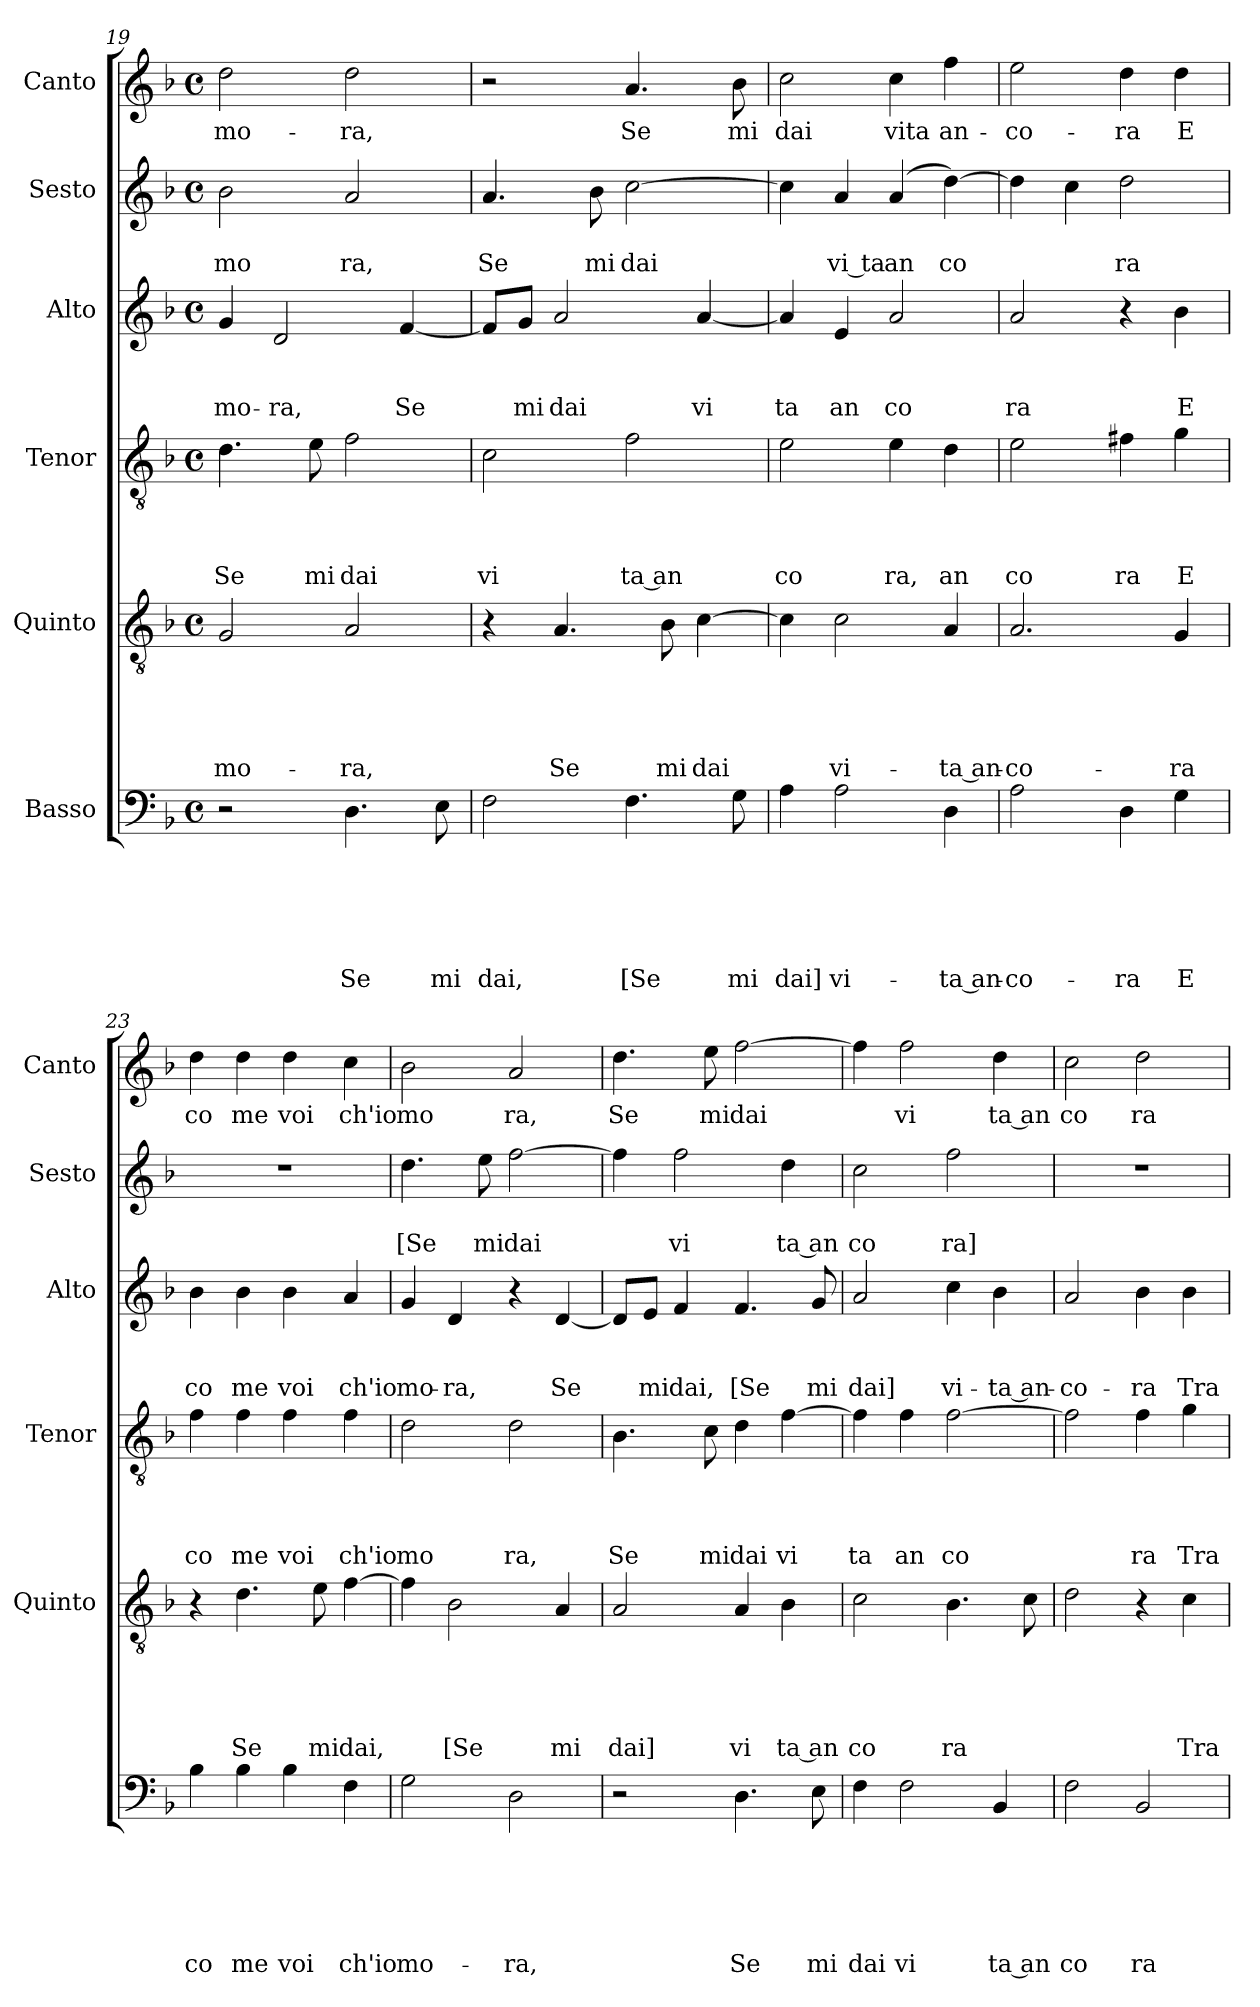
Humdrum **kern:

**kern	**text	**text	**text	**text	**text	**text	**kern	**text	**text	**text	**text	**text	**kern	**text	**text	**text	**text	**kern	**text	**text	**text	**kern	**text	**text	**kern	**text
*part6	*part6	*part6	*part6	*part6	*part6	*part6	*part5	*part5	*part5	*part5	*part5	*part5	*part4	*part4	*part4	*part4	*part4	*part3	*part3	*part3	*part3	*part2	*part2	*part2	*part1	*part1
*staff6	*staff6	*staff6	*staff6	*staff6	*staff6	*staff6	*staff5	*staff5	*staff5	*staff5	*staff5	*staff5	*staff4	*staff4	*staff4	*staff4	*staff4	*staff3	*staff3	*staff3	*staff3	*staff2	*staff2	*staff2	*staff1	*staff1
*I"Basso	*	*	*	*	*	*	*I"Quinto	*	*	*	*	*	*I"Tenor	*	*	*	*	*I"Alto	*	*	*	*I"Sesto	*	*	*I"Canto	*
*	*	*	*	*	*	*	*I'Quinto	*	*	*	*	*	*I'Tenor	*	*	*	*	*I'Alto	*	*	*	*I'Sesto	*	*	*I'Canto	*
*clefF4	*	*	*	*	*	*	*clefGv2	*	*	*	*	*	*clefGv2	*	*	*	*	*clefG2	*	*	*	*clefG2	*	*	*clefG2	*
*k[b-]	*	*	*	*	*	*	*k[b-]	*	*	*	*	*	*k[b-]	*	*	*	*	*k[b-]	*	*	*	*k[b-]	*	*	*k[b-]	*
*F:	*	*	*	*	*	*	*F:	*	*	*	*	*	*F:	*	*	*	*	*F:	*	*	*	*F:	*	*	*F:	*
*M4/4	*	*	*	*	*	*	*M4/4	*	*	*	*	*	*M4/4	*	*	*	*	*M4/4	*	*	*	*M4/4	*	*	*M4/4	*
*met(c)	*	*	*	*	*	*	*met(c)	*	*	*	*	*	*met(c)	*	*	*	*	*met(c)	*	*	*	*met(c)	*	*	*met(c)	*
=19	=19	=19	=19	=19	=19	=19	=19	=19	=19	=19	=19	=19	=19	=19	=19	=19	=19	=19	=19	=19	=19	=19	=19	=19	=19	=19
!	!	!	!	!	!	!	!	!	!	!	!	!LO:LY:b	!	!	!	!	!LO:LY:b	!	!	!	!LO:LY:b	!	!	!LO:LY:b	!	!LO:LY:b
2r	.	.	.	.	.	.	2G/	.	.	.	.	mo-	4.d\	.	.	.	Se	4g/	.	.	mo-	2b-\	.	mo	2dd\	mo-
!	!	!	!	!	!	!	!	!	!	!	!	!	!	!	!	!	!	!	!	!	!LO:LY:b	!	!	!	!	!
.	.	.	.	.	.	.	.	.	.	.	.	.	.	.	.	.	.	2d/	.	.	-ra,	.	.	.	.	.
!	!	!	!	!	!	!	!	!	!	!	!	!	!	!	!	!	!LO:LY:b	!	!	!	!	!	!	!	!	!
.	.	.	.	.	.	.	.	.	.	.	.	.	8e\	.	.	.	mi	.	.	.	.	.	.	.	.	.
!	!	!	!	!	!	!LO:LY:b	!	!	!	!	!	!LO:LY:b	!	!	!	!	!LO:LY:b	!	!	!	!	!	!	!LO:LY:b	!	!LO:LY:b
4.D\	.	.	.	.	.	Se	2A/	.	.	.	.	-ra,	2f\	.	.	.	dai	.	.	.	.	2a/	.	ra,	2dd\	-ra,
!	!	!	!	!	!	!	!	!	!	!	!	!	!	!	!	!	!	!	!	!	!LO:LY:b	!	!	!	!	!
.	.	.	.	.	.	.	.	.	.	.	.	.	.	.	.	.	.	[<4f/	.	.	Se	.	.	.	.	.
!	!	!	!	!	!	!LO:LY:b	!	!	!	!	!	!	!	!	!	!	!	!	!	!	!	!	!	!	!	!
8E\	.	.	.	.	.	mi	.	.	.	.	.	.	.	.	.	.	.	.	.	.	.	.	.	.	.	.
=20	=20	=20	=20	=20	=20	=20	=20	=20	=20	=20	=20	=20	=20	=20	=20	=20	=20	=20	=20	=20	=20	=20	=20	=20	=20	=20
!	!	!	!	!	!	!LO:LY:b	!	!	!	!	!	!	!	!	!	!	!LO:LY:b	!	!	!	!	!	!	!LO:LY:b	!	!
2F\	.	.	.	.	.	dai,	4r	.	.	.	.	.	2c\	.	.	.	vi	8f/L]	.	.	.	4.a/	.	Se	2r	.
!	!	!	!	!	!	!	!	!	!	!	!	!	!	!	!	!	!	!	!	!	!LO:LY:b	!	!	!	!	!
.	.	.	.	.	.	.	.	.	.	.	.	.	.	.	.	.	.	8g/J	.	.	mi	.	.	.	.	.
!	!	!	!	!	!	!	!	!	!	!	!	!LO:LY:b	!	!	!	!	!	!	!	!	!LO:LY:b	!	!	!	!	!
.	.	.	.	.	.	.	4.A/	.	.	.	.	Se	.	.	.	.	.	2a/	.	.	dai	.	.	.	.	.
!	!	!	!	!	!	!	!	!	!	!	!	!	!	!	!	!	!	!	!	!	!	!	!	!LO:LY:b	!	!
.	.	.	.	.	.	.	.	.	.	.	.	.	.	.	.	.	.	.	.	.	.	8b-\	.	mi	.	.
!	!	!	!	!	!	!LO:LY:b	!	!	!	!	!	!	!	!	!	!	!LO:LY:b:rj	!	!	!	!	!	!	!LO:LY:b	!	!LO:LY:b
4.F\	.	.	.	.	.	[Se	.	.	.	.	.	.	2f\	.	.	.	ta an	.	.	.	.	[>2cc\	.	dai	4.a/	Se
!	!	!	!	!	!	!	!	!	!	!	!	!LO:LY:b	!	!	!	!	!	!	!	!	!	!	!	!	!	!
.	.	.	.	.	.	.	8B-\	.	.	.	.	mi	.	.	.	.	.	.	.	.	.	.	.	.	.	.
!	!	!	!	!	!	!	!	!	!	!	!	!LO:LY:b	!	!	!	!	!	!	!	!	!LO:LY:b	!	!	!	!	!
.	.	.	.	.	.	.	[>4c\	.	.	.	.	dai	.	.	.	.	.	[<4a/	.	.	vi	.	.	.	.	.
!	!	!	!	!	!	!LO:LY:b	!	!	!	!	!	!	!	!	!	!	!	!	!	!	!	!	!	!	!	!LO:LY:b
8G\	.	.	.	.	.	mi	.	.	.	.	.	.	.	.	.	.	.	.	.	.	.	.	.	.	8b-\	mi
=21	=21	=21	=21	=21	=21	=21	=21	=21	=21	=21	=21	=21	=21	=21	=21	=21	=21	=21	=21	=21	=21	=21	=21	=21	=21	=21
!	!	!	!	!	!	!LO:LY:b	!	!	!	!	!	!	!	!	!	!	!LO:LY:b	!	!	!	!LO:LY:b	!	!	!	!	!LO:LY:b
4A\	.	.	.	.	.	dai]	4c\]	.	.	.	.	.	2e\	.	.	.	co	4a/]	.	.	ta	4cc\]	.	.	2cc\	dai
!	!	!	!	!	!	!LO:LY:b	!	!	!	!	!	!LO:LY:b	!	!	!	!	!	!	!	!	!LO:LY:b	!	!	!LO:LY:b	!	!
2A\	.	.	.	.	.	vi-	2c\	.	.	.	.	vi-	.	.	.	.	.	4e/	.	.	an	4a/	.	vi ta	.	.
!	!	!	!	!	!	!	!	!	!	!	!	!	!	!	!	!	!LO:LY:b	!	!	!	!LO:LY:b	!	!	!LO:LY:b	!	!LO:LY:b
.	.	.	.	.	.	.	.	.	.	.	.	.	4e\	.	.	.	ra,	2a/	.	.	co	(4a/	.	an	4cc\	vita
!	!	!	!	!	!	!LO:LY:b:rj	!	!	!	!	!	!LO:LY:b:rj	!	!	!	!	!LO:LY:b	!	!	!	!	!	!	!LO:LY:b	!	!LO:LY:b
4D\	.	.	.	.	.	-ta an-	4A/	.	.	.	.	-ta an-	4d\	.	.	.	an	.	.	.	.	[>4dd\)	.	co	4ff\	an-
=22	=22	=22	=22	=22	=22	=22	=22	=22	=22	=22	=22	=22	=22	=22	=22	=22	=22	=22	=22	=22	=22	=22	=22	=22	=22	=22
!	!	!	!	!	!	!LO:LY:b	!	!	!	!	!	!LO:LY:b	!	!	!	!	!LO:LY:b	!	!	!	!LO:LY:b	!	!	!	!	!LO:LY:b
2A\	.	.	.	.	.	-co-	2.A/	.	.	.	.	-co-	2e\	.	.	.	co	2a/	.	.	ra	4dd\]	.	.	2ee\	-co-
.	.	.	.	.	.	.	.	.	.	.	.	.	.	.	.	.	.	.	.	.	.	4cc\	.	.	.	.
!	!	!	!	!	!	!LO:LY:b	!	!	!	!	!	!	!	!	!	!	!LO:LY:b	!	!	!	!	!	!	!LO:LY:b	!	!LO:LY:b
4D\	.	.	.	.	.	-ra	.	.	.	.	.	.	4f#X\	.	.	.	ra	4r	.	.	.	2dd\	.	ra	4dd\	-ra
!	!	!	!	!	!	!LO:LY:b	!	!	!	!	!	!LO:LY:b	!	!	!	!	!LO:LY:b	!	!	!	!LO:LY:b	!	!	!	!	!LO:LY:b
4G\	.	.	.	.	.	E	4G/	.	.	.	.	-ra	4g\	.	.	.	E	4b-\	.	.	E	.	.	.	4dd\	E
=23	=23	=23	=23	=23	=23	=23	=23	=23	=23	=23	=23	=23	=23	=23	=23	=23	=23	=23	=23	=23	=23	=23	=23	=23	=23	=23
!	!	!	!	!	!	!LO:LY:b	!	!	!	!	!	!	!	!	!	!	!LO:LY:b	!	!	!	!LO:LY:b	!	!	!	!	!LO:LY:b
4B-\	.	.	.	.	.	co	4r	.	.	.	.	.	4f\	.	.	.	co	4b-\	.	.	co	1r	.	.	4dd\	co
!	!	!	!	!	!	!LO:LY:b	!	!	!	!	!	!LO:LY:b	!	!	!	!	!LO:LY:b	!	!	!	!LO:LY:b	!	!	!	!	!LO:LY:b
4B-\	.	.	.	.	.	me	4.d\	.	.	.	.	Se	4f\	.	.	.	me	4b-\	.	.	me	.	.	.	4dd\	me
!	!	!	!	!	!	!LO:LY:b	!	!	!	!	!	!	!	!	!	!	!LO:LY:b	!	!	!	!LO:LY:b	!	!	!	!	!LO:LY:b
4B-\	.	.	.	.	.	voi	.	.	.	.	.	.	4f\	.	.	.	voi	4b-\	.	.	voi	.	.	.	4dd\	voi
!	!	!	!	!	!	!	!	!	!	!	!	!LO:LY:b	!	!	!	!	!	!	!	!	!	!	!	!	!	!
.	.	.	.	.	.	.	8e\	.	.	.	.	mi	.	.	.	.	.	.	.	.	.	.	.	.	.	.
!	!	!	!	!	!	!LO:LY:b	!	!	!	!	!	!LO:LY:b	!	!	!	!	!LO:LY:b	!	!	!	!LO:LY:b	!	!	!	!	!LO:LY:b
4F\	.	.	.	.	.	ch'io	[<4f\	.	.	.	.	dai,	4f\	.	.	.	ch'io	4a/	.	.	ch'io	.	.	.	4cc\	ch'io
!!LO:LB:g=z
=24	=24	=24	=24	=24	=24	=24	=24	=24	=24	=24	=24	=24	=24	=24	=24	=24	=24	=24	=24	=24	=24	=24	=24	=24	=24	=24
!	!	!	!	!	!	!LO:LY:b	!	!	!	!	!	!	!	!	!	!	!LO:LY:b	!	!	!	!LO:LY:b	!	!	!LO:LY:b	!	!LO:LY:b
2G\	.	.	.	.	.	mo-	4f\]	.	.	.	.	.	2d\	.	.	.	mo	4g/	.	.	mo-	4.dd\	.	[Se	2b-\	mo
!	!	!	!	!	!	!	!	!	!	!	!	!LO:LY:b	!	!	!	!	!	!	!	!	!LO:LY:b	!	!	!	!	!
.	.	.	.	.	.	.	2B-\	.	.	.	.	[Se	.	.	.	.	.	4d/	.	.	-ra,	.	.	.	.	.
!	!	!	!	!	!	!	!	!	!	!	!	!	!	!	!	!	!	!	!	!	!	!	!	!LO:LY:b	!	!
.	.	.	.	.	.	.	.	.	.	.	.	.	.	.	.	.	.	.	.	.	.	8ee\	.	mi	.	.
!	!	!	!	!	!	!LO:LY:b	!	!	!	!	!	!	!	!	!	!	!LO:LY:b	!	!	!	!	!	!	!LO:LY:b	!	!LO:LY:b
2D\	.	.	.	.	.	-ra,	.	.	.	.	.	.	2d\	.	.	.	ra,	4r	.	.	.	[>2ff\	.	dai	2a/	ra,
!	!	!	!	!	!	!	!	!	!	!	!	!LO:LY:b	!	!	!	!	!	!	!	!	!LO:LY:b	!	!	!	!	!
.	.	.	.	.	.	.	4A/	.	.	.	.	mi	.	.	.	.	.	[<4d/	.	.	Se	.	.	.	.	.
=25	=25	=25	=25	=25	=25	=25	=25	=25	=25	=25	=25	=25	=25	=25	=25	=25	=25	=25	=25	=25	=25	=25	=25	=25	=25	=25
!	!	!	!	!	!	!	!	!	!	!	!	!LO:LY:b	!	!	!	!	!LO:LY:b	!	!	!	!	!	!	!	!	!LO:LY:b
2r	.	.	.	.	.	.	2A/	.	.	.	.	dai]	4.B-\	.	.	.	Se	8d/L]	.	.	.	4ff\]	.	.	4.dd\	Se
!	!	!	!	!	!	!	!	!	!	!	!	!	!	!	!	!	!	!	!	!	!LO:LY:b	!	!	!	!	!
.	.	.	.	.	.	.	.	.	.	.	.	.	.	.	.	.	.	8e/J	.	.	mi	.	.	.	.	.
!	!	!	!	!	!	!	!	!	!	!	!	!	!	!	!	!	!	!	!	!	!LO:LY:b	!	!	!LO:LY:b	!	!
.	.	.	.	.	.	.	.	.	.	.	.	.	.	.	.	.	.	4f/	.	.	dai,	2ff\	.	vi	.	.
!	!	!	!	!	!	!	!	!	!	!	!	!	!	!	!	!	!LO:LY:b	!	!	!	!	!	!	!	!	!LO:LY:b
.	.	.	.	.	.	.	.	.	.	.	.	.	8c\	.	.	.	mi	.	.	.	.	.	.	.	8ee\	mi
!	!	!	!	!	!	!LO:LY:b	!	!	!	!	!	!LO:LY:b	!	!	!	!	!LO:LY:b	!	!	!	!LO:LY:b	!	!	!	!	!LO:LY:b
4.D\	.	.	.	.	.	Se	4A/	.	.	.	.	vi	4d\	.	.	.	dai	4.f/	.	.	[Se	.	.	.	[>2ff\	dai
!	!	!	!	!	!	!	!	!	!	!	!	!LO:LY:b:rj	!	!	!	!	!LO:LY:b	!	!	!	!	!	!	!LO:LY:b:rj	!	!
.	.	.	.	.	.	.	4B-\	.	.	.	.	ta an	[>4f\	.	.	.	vi	.	.	.	.	4dd\	.	ta an	.	.
!	!	!	!	!	!	!LO:LY:b	!	!	!	!	!	!	!	!	!	!	!	!	!	!	!LO:LY:b	!	!	!	!	!
8E\	.	.	.	.	.	mi	.	.	.	.	.	.	.	.	.	.	.	8g/	.	.	mi	.	.	.	.	.
=26	=26	=26	=26	=26	=26	=26	=26	=26	=26	=26	=26	=26	=26	=26	=26	=26	=26	=26	=26	=26	=26	=26	=26	=26	=26	=26
!	!	!	!	!	!	!LO:LY:b	!	!	!	!	!	!LO:LY:b	!	!	!	!	!LO:LY:b	!	!	!	!LO:LY:b	!	!	!LO:LY:b	!	!
4F\	.	.	.	.	.	dai	2c\	.	.	.	.	co	4f\]	.	.	.	ta	2a/	.	.	dai]	2cc\	.	co	4ff\]	.
!	!	!	!	!	!	!LO:LY:b	!	!	!	!	!	!	!	!	!	!	!LO:LY:b	!	!	!	!	!	!	!	!	!LO:LY:b
2F\	.	.	.	.	.	vi	.	.	.	.	.	.	4f\	.	.	.	an	.	.	.	.	.	.	.	2ff\	vi
!	!	!	!	!	!	!	!	!	!	!	!	!LO:LY:b	!	!	!	!	!LO:LY:b	!	!	!	!LO:LY:b	!	!	!LO:LY:b	!	!
.	.	.	.	.	.	.	4.B-\	.	.	.	.	ra	[>2f\	.	.	.	co	4cc\	.	.	vi-	2ff\	.	ra]	.	.
!	!	!	!	!	!	!LO:LY:b:rj	!	!	!	!	!	!	!	!	!	!	!	!	!	!	!LO:LY:b:rj	!	!	!	!	!LO:LY:b:rj
4BB-/	.	.	.	.	.	ta an	.	.	.	.	.	.	.	.	.	.	.	4b-\	.	.	-ta an-	.	.	.	4dd\	ta an
.	.	.	.	.	.	.	8c\	.	.	.	.	.	.	.	.	.	.	.	.	.	.	.	.	.	.	.
=27	=27	=27	=27	=27	=27	=27	=27	=27	=27	=27	=27	=27	=27	=27	=27	=27	=27	=27	=27	=27	=27	=27	=27	=27	=27	=27
!	!	!	!	!	!	!LO:LY:b	!	!	!	!	!	!	!	!	!	!	!	!	!	!	!LO:LY:b	!	!	!	!	!LO:LY:b
2F\	.	.	.	.	.	co	2d\	.	.	.	.	.	2f\]	.	.	.	.	2a/	.	.	-co-	1r	.	.	2cc\	co
!	!	!	!	!	!	!LO:LY:b	!	!	!	!	!	!	!	!	!	!	!LO:LY:b	!	!	!	!LO:LY:b	!	!	!	!	!LO:LY:b
2BB-/	.	.	.	.	.	ra	4r	.	.	.	.	.	4f\	.	.	.	ra	4b-\	.	.	-ra	.	.	.	2dd\	ra
!	!	!	!	!	!	!	!	!	!	!	!	!LO:LY:b	!	!	!	!	!LO:LY:b	!	!	!	!LO:LY:b	!	!	!	!	!
.	.	.	.	.	.	.	4c\	.	.	.	.	Tra	4g\	.	.	.	Tra	4b-\	.	.	Tra	.	.	.	.	.
=	=	=	=	=	=	=	=	=	=	=	=	=	=	=	=	=	=	=	=	=	=	=	=	=	=	=
*-	*-	*-	*-	*-	*-	*-	*-	*-	*-	*-	*-	*-	*-	*-	*-	*-	*-	*-	*-	*-	*-	*-	*-	*-	*-	*-
